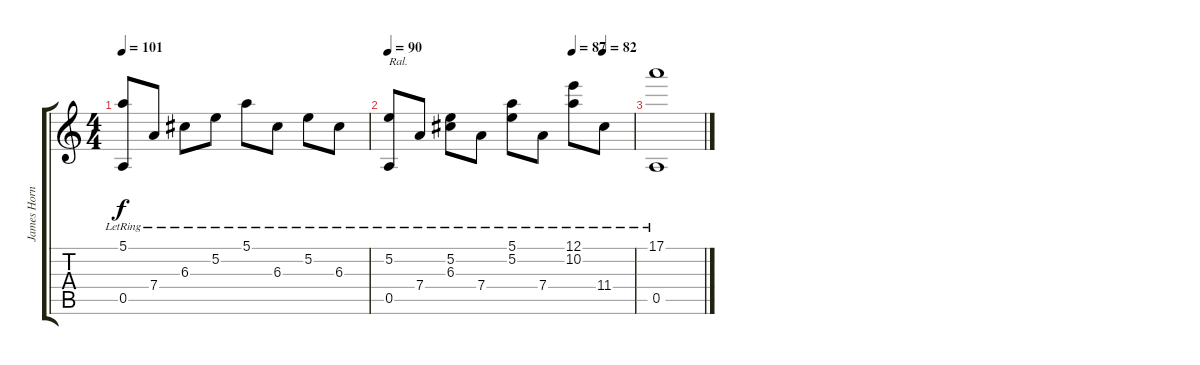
\track ("James Horner" "James Horn") {instrument acousticguitarnylon}
\staff {score tabs}
\tuning (E4 B3 G3 D3 A2 D2) {hide}
\ts (4 4)
\tempo 101
\clef g2
\ks c
(5.1{lr} 0.5{lr}).8{dy f} 7.4{lr}.8 6.3{lr}.8 5.2{lr}.8 5.1{lr}.8 6.3{lr}.8 5.2{lr}.8 6.3{lr}.8 |
\tempo 90
\tempo (87 0.75)
\tempo (82 0.875)
(5.2{lr} 0.5{lr}).8{txt "Ral."} 7.4{lr}.8 (5.2{lr} 6.3{lr}).8 7.4{lr}.8 (5.1{lr} 5.2{lr}).8 7.4{lr}.8 (12.1{lr} 10.2{lr}).8 11.4{lr}.8 |
(17.1{lr} 0.5{lr}).1
